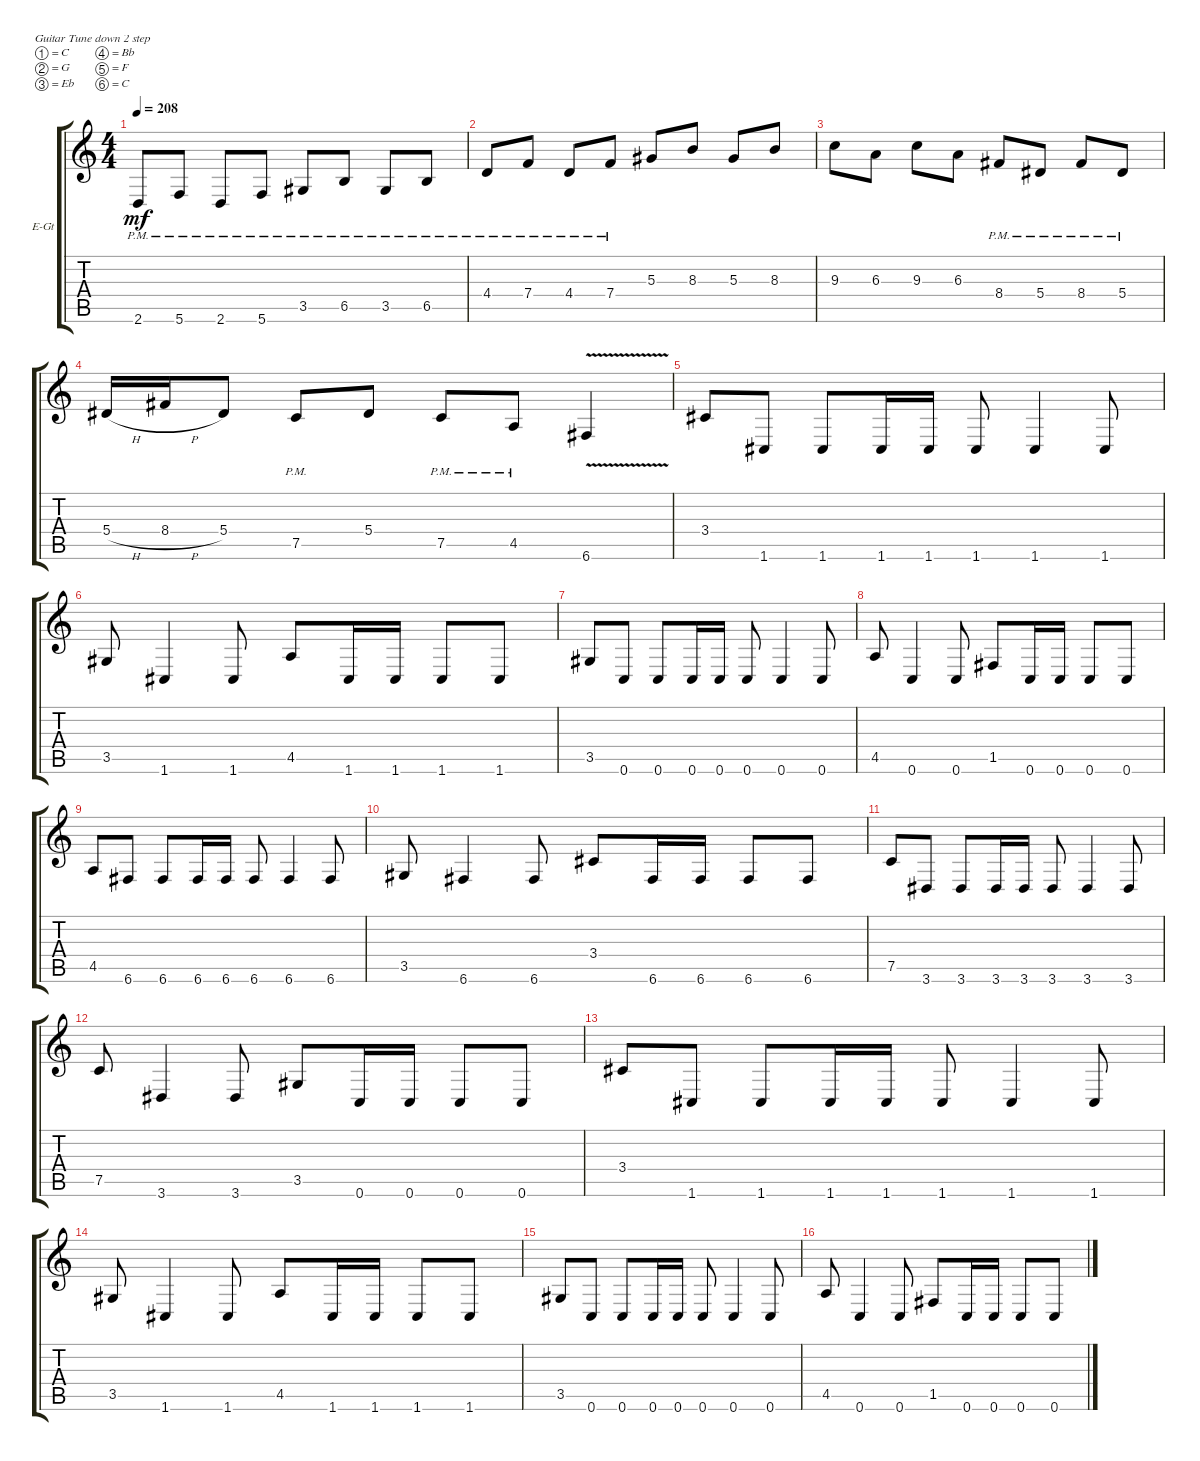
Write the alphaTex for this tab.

\defaultSystemsLayout 4
\bracketExtendMode groupsimilarinstruments
\firstSystemTrackNameOrientation horizontal
\otherSystemsTrackNameOrientation horizontal
\track ("Eschbach Rhythm" "E-Gt") {instrument overdrivenguitar}
\staff {score tabs}
\tuning (C4 G3 Eb3 Bb2 F2 C2)
\ts (4 4)
\tempo 208
\clef g2
\ks c
2.6{pm}.8{dy mf} 5.6{pm}.8 2.6{pm}.8 5.6{pm}.8 3.5{pm}.8 6.5{pm}.8 3.5{pm}.8 6.5{pm}.8 |
4.4{pm}.8 7.4{pm}.8 4.4{pm}.8 7.4{pm}.8 5.3.8 8.3.8 5.3.8 8.3.8 |
9.3.8 6.3.8 9.3.8 6.3.8 8.4{pm}.8 5.4{pm}.8 8.4{pm}.8 5.4{pm}.8 |
5.4{h}.16 8.4{h}.16 5.4.8 7.5{pm}.8 5.4.8 7.5{pm}.8 4.5{pm}.8 6.6{v}.4 |
3.4.8 1.6.8 1.6.8 1.6.16 1.6.16 1.6.8 1.6.4 1.6.8 |
3.5.8 1.6.4 1.6.8 4.5.8 1.6.16 1.6.16 1.6.8 1.6.8 |
3.5.8 0.6.8 0.6.8 0.6.16 0.6.16 0.6.8 0.6.4 0.6.8 |
4.5.8 0.6.4 0.6.8 1.5.8 0.6.16 0.6.16 0.6.8 0.6.8 |
4.5.8 6.6.8 6.6.8 6.6.16 6.6.16 6.6.8 6.6.4 6.6.8 |
3.5.8 6.6.4 6.6.8 3.4.8 6.6.16 6.6.16 6.6.8 6.6.8 |
7.5.8 3.6.8 3.6.8 3.6.16 3.6.16 3.6.8 3.6.4 3.6.8 |
7.5.8 3.6.4 3.6.8 3.5.8 0.6.16 0.6.16 0.6.8 0.6.8 |
3.4.8 1.6.8 1.6.8 1.6.16 1.6.16 1.6.8 1.6.4 1.6.8 |
3.5.8 1.6.4 1.6.8 4.5.8 1.6.16 1.6.16 1.6.8 1.6.8 |
3.5.8 0.6.8 0.6.8 0.6.16 0.6.16 0.6.8 0.6.4 0.6.8 |
4.5.8 0.6.4 0.6.8 1.5.8 0.6.16 0.6.16 0.6.8 0.6.8
